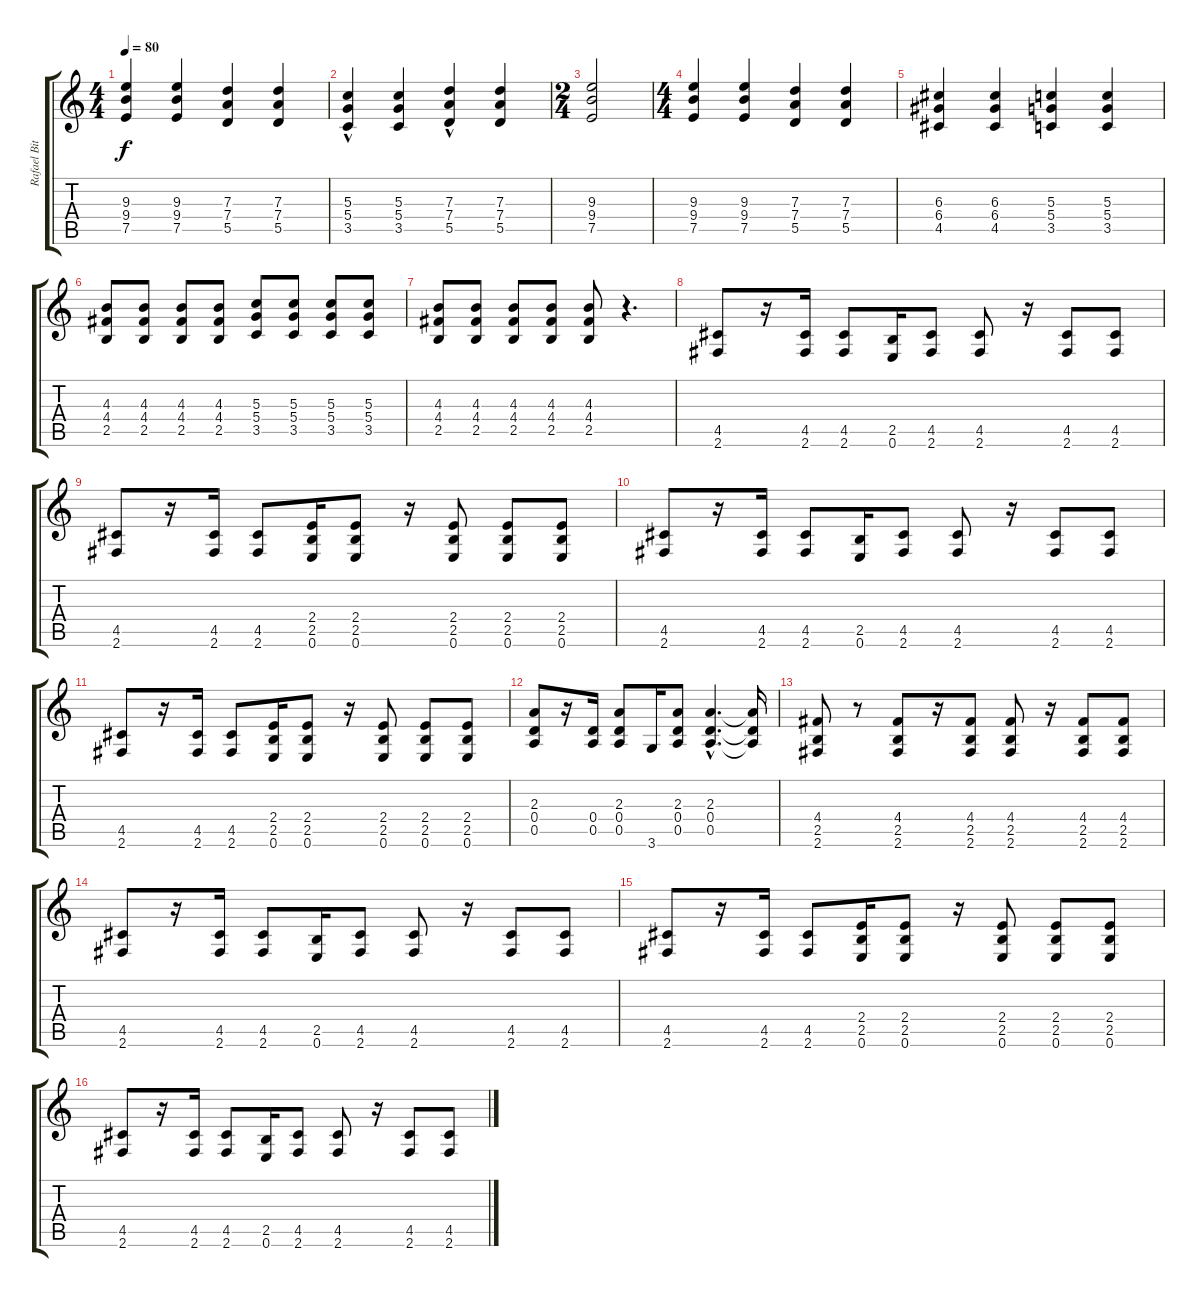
\track ("Rafael Bittecourt" "Rafael Bit") {instrument acousticguitarsteel}
\staff {score tabs}
\tuning (E4 B3 G3 D3 A2 E2) {hide}
\ts (4 4)
\tempo 80
\clef g2
\ks c
(9.3 9.4 7.5).4{dy f} (9.3 9.4 7.5).4 (7.3 7.4 5.5).4 (7.3 7.4 5.5).4 |
(5.3 5.4 3.5{hac}).4 (5.3 5.4 3.5).4 (7.3 7.4 5.5{hac}).4 (7.3 7.4 5.5).4 |
\ts (2 4)
(9.3 9.4 7.5).2 |
\ts (4 4)
(9.3 9.4 7.5).4 (9.3 9.4 7.5).4 (7.3 7.4 5.5).4 (7.3 7.4 5.5).4 |
(6.3 6.4 4.5).4 (6.3 6.4 4.5).4 (5.3 5.4 3.5).4 (5.3 5.4 3.5).4 |
(4.3 4.4 2.5).8 (4.3 4.4 2.5).8 (4.3 4.4 2.5).8 (4.3 4.4 2.5).8 (5.3 5.4 3.5).8 (5.3 5.4 3.5).8 (5.3 5.4 3.5).8 (5.3 5.4 3.5).8 |
(4.3 4.4 2.5).8 (4.3 4.4 2.5).8 (4.3 4.4 2.5).8 (4.3 4.4 2.5).8 (4.3 4.4 2.5).8 r.4{d} |
(4.5 2.6).8{instrument overdrivenguitar} r.16 (4.5 2.6).16 (4.5 2.6).8 (2.5 0.6).16 (4.5 2.6).8 (4.5 2.6).8 r.16 (4.5 2.6).8 (4.5 2.6).8 |
(4.5 2.6).8 r.16 (4.5 2.6).16 (4.5 2.6).8 (2.4 2.5 0.6).16 (2.4 2.5 0.6).8 r.16 (2.4 2.5 0.6).8 (2.4 2.5 0.6).8 (2.4 2.5 0.6).8 |
(4.5 2.6).8 r.16 (4.5 2.6).16 (4.5 2.6).8 (2.5 0.6).16 (4.5 2.6).8 (4.5 2.6).8 r.16 (4.5 2.6).8 (4.5 2.6).8 |
(4.5 2.6).8 r.16 (4.5 2.6).16 (4.5 2.6).8 (2.4 2.5 0.6).16 (2.4 2.5 0.6).8 r.16 (2.4 2.5 0.6).8 (2.4 2.5 0.6).8 (2.4 2.5 0.6).8 |
(2.3 0.4 0.5).8 r.16 (0.4 0.5).16 (2.3 0.4 0.5).8 3.6.16 (2.3 0.4 0.5).8 (2.3{hac} 0.4{hac} 0.5{hac}).4{d} (2.3{t} 0.4{t} 0.5{t}).16 |
(4.4 2.5 2.6).8 r.8 (4.4 2.5 2.6).8 r.16 (4.4 2.5 2.6).8 (4.4 2.5 2.6).8 r.16 (4.4 2.5 2.6).8 (4.4 2.5 2.6).8 |
(4.5 2.6).8 r.16 (4.5 2.6).16 (4.5 2.6).8 (2.5 0.6).16 (4.5 2.6).8 (4.5 2.6).8 r.16 (4.5 2.6).8 (4.5 2.6).8 |
(4.5 2.6).8 r.16 (4.5 2.6).16 (4.5 2.6).8 (2.4 2.5 0.6).16 (2.4 2.5 0.6).8 r.16 (2.4 2.5 0.6).8 (2.4 2.5 0.6).8 (2.4 2.5 0.6).8 |
(4.5 2.6).8 r.16 (4.5 2.6).16 (4.5 2.6).8 (2.5 0.6).16 (4.5 2.6).8 (4.5 2.6).8 r.16 (4.5 2.6).8 (4.5 2.6).8
